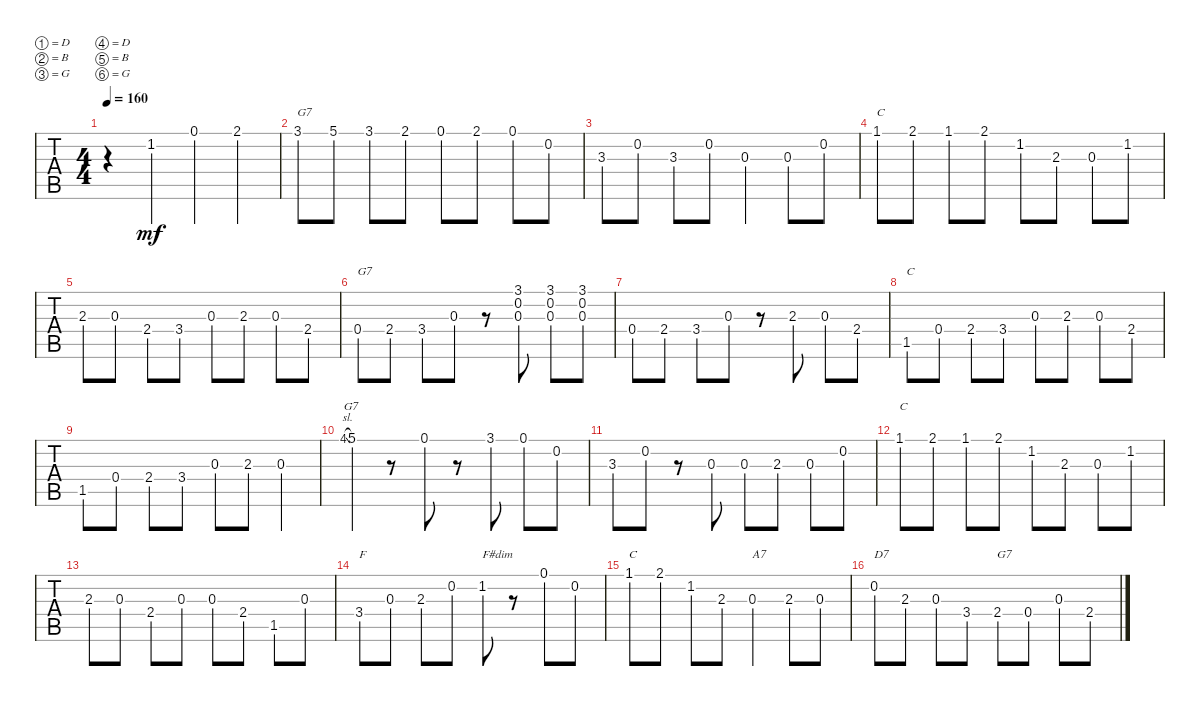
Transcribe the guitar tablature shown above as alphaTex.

\defaultSystemsLayout 4
\bracketExtendMode groupsimilarinstruments
\singleTrackTrackNamePolicy hidden
\multiTrackTrackNamePolicy hidden
\otherSystemsTrackNameOrientation horizontal
\track ("Steel Guitar" "S-Gt") {instrument acousticguitarsteel}
\staff {tabs}
\tuning (D4 B3 G3 D3 B2 G2)
\ts (4 4)
\tempo 160
\clef g2
\ks c
r.4{dy mf instrument acousticguitarsteel} 1.2.4 0.1.4 2.1.4 |
3.1.8{txt "G7"} 5.1.8 3.1.8 2.1.8 0.1.8 2.1.8 0.1.8 0.2.8 |
3.3.8 0.2.8 3.3.8 0.2.8 0.3.4 0.3.8 0.2.8 |
1.1.8{txt "C"} 2.1.8 1.1.8 2.1.8 1.2.8 2.3.8 0.3.8 1.2.8 |
2.3.8 0.3.8 2.4.8 3.4.8 0.3.8 2.3.8 0.3.8 2.4.8 |
0.4.8{txt "G7"} 2.4.8 3.4.8 0.3.8 r.8 (3.1 0.2 0.3).8 (3.1 0.2 0.3).8 (3.1 0.2 0.3).8 |
0.4.8 2.4.8 3.4.8 0.3.8 r.8 2.3.8 0.3.8 2.4.8 |
1.5.8{txt "C"} 0.4.8 2.4.8 3.4.8 0.3.8 2.3.8 0.3.8 2.4.8 |
1.5.8 0.4.8 2.4.8 3.4.8 0.3.8 2.3.8 0.3.4 |
4.1{sl}.8{txt "G7" gr} 5.1.4 r.8 0.1.8 r.8 3.1.8 0.1.8 0.2.8 |
3.3.8 0.2.8 r.8 0.3.8 0.3.8 2.3.8 0.3.8 0.2.8 |
1.1.8{txt "C"} 2.1.8 1.1.8 2.1.8 1.2.8 2.3.8 0.3.8 1.2.8 |
2.3.8 0.3.8 2.4.8 0.3.8 0.3.8 2.4.8 1.5.8 0.3.8 |
3.4.8{txt "F"} 0.3.8 2.3.8 0.2.8 1.2.8{txt "F#dim"} r.8 0.1.8 0.2.8 |
1.1.8{txt "C"} 2.1.8 1.2.8 2.3.8 0.3.4{txt "A7"} 2.3.8 0.3.8 |
0.2.8{txt "D7"} 2.3.8 0.3.8 3.4.8 2.4.8{txt "G7"} 0.4.8 0.3.8 2.4.8
